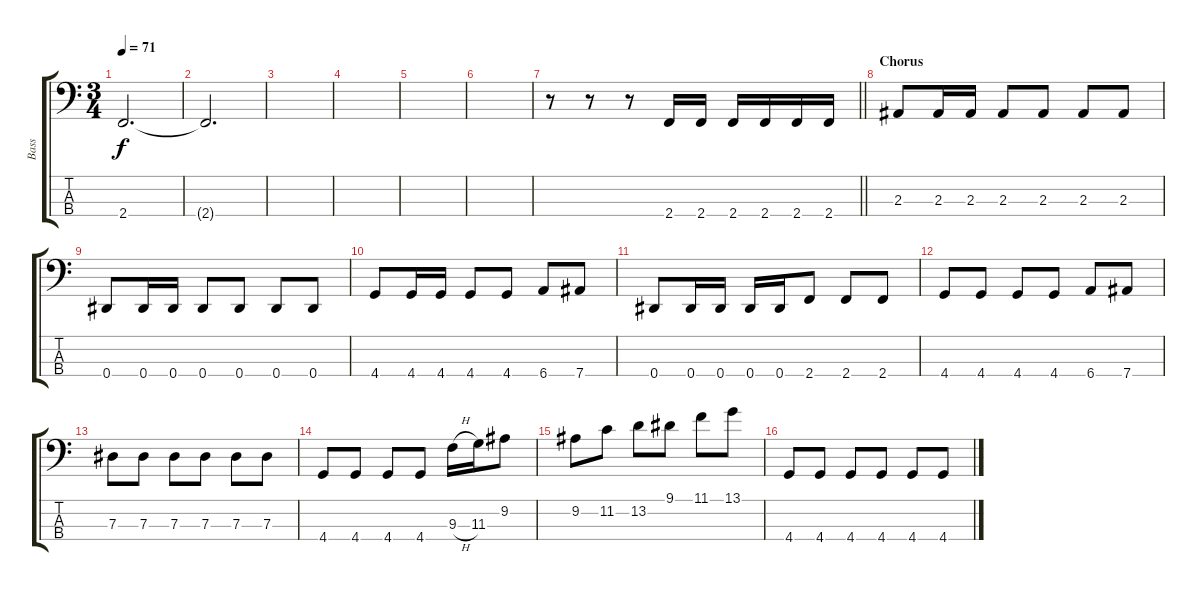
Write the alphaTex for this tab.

\track ("Bass" "Bass") {instrument electricbassfinger}
\staff {score tabs}
\tuning (Gb2 Db2 Ab1 Eb1) {hide}
\ts (3 4)
\tempo 71
\clef f4
\ks c
2.4.2{d dy f} |
2.4{t}.2{d} |
|
|
|
|
\barLineRight lightlight
r.8 r.8 r.8 2.4.16 2.4.16 2.4.16 2.4.16 2.4.16 2.4.16 |
\section ("" "Chorus")
2.3.8 2.3.16 2.3.16 2.3.8 2.3.8 2.3.8 2.3.8 |
0.4.8 0.4.16 0.4.16 0.4.8 0.4.8 0.4.8 0.4.8 |
4.4.8 4.4.16 4.4.16 4.4.8 4.4.8 6.4.8 7.4.8 |
0.4.8 0.4.16 0.4.16 0.4.16 0.4.16 2.4.8 2.4.8 2.4.8 |
4.4.8 4.4.8 4.4.8 4.4.8 6.4.8 7.4.8 |
7.3.8 7.3.8 7.3.8 7.3.8 7.3.8 7.3.8 |
4.4.8 4.4.8 4.4.8 4.4.8 9.3{h}.16 11.3.16 9.2.8 |
9.2.8 11.2.8 13.2.8 9.1.8 11.1.8 13.1.8 |
4.4.8 4.4.8 4.4.8 4.4.8 4.4.8 4.4.8
